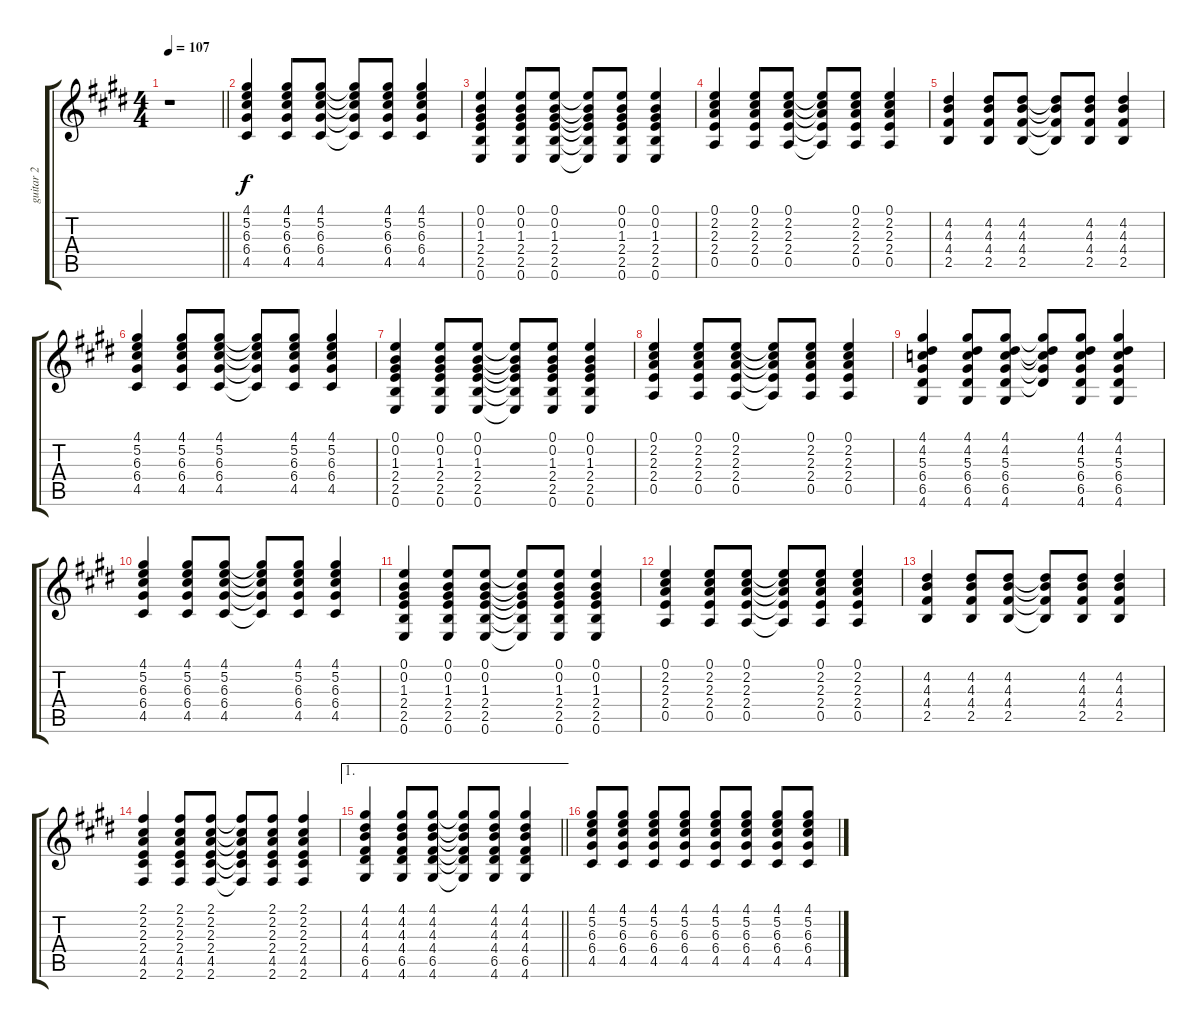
\track ("guitar 2" "guitar 2") {instrument acousticguitarsteel}
\staff {score tabs}
\tuning (E4 B3 G3 D3 A2 E2) {hide}
\ts (4 4)
\tempo 107
\clef g2
\barLineRight lightlight
\ks e
r.1{dy f} |
(4.1 5.2 6.3 6.4 4.5).4 (4.1 5.2 6.3 6.4 4.5).8 (4.1 5.2 6.3 6.4 4.5).8 (4.1{t} 5.2{t} 6.3{t} 6.4{t} 4.5{t}).8 (4.1 5.2 6.3 6.4 4.5).8 (4.1 5.2 6.3 6.4 4.5).4 |
(0.1 0.2 1.3 2.4 2.5 0.6).4 (0.1 0.2 1.3 2.4 2.5 0.6).8 (0.1 0.2 1.3 2.4 2.5 0.6).8 (0.1{t} 0.2{t} 1.3{t} 2.4{t} 2.5{t} 0.6{t}).8 (0.1 0.2 1.3 2.4 2.5 0.6).8 (0.1 0.2 1.3 2.4 2.5 0.6).4 |
(0.1 2.2 2.3 2.4 0.5).4 (0.1 2.2 2.3 2.4 0.5).8 (0.1 2.2 2.3 2.4 0.5).8 (0.1{t} 2.2{t} 2.3{t} 2.4{t} 0.5{t}).8 (0.1 2.2 2.3 2.4 0.5).8 (0.1 2.2 2.3 2.4 0.5).4 |
(4.2 4.3 4.4 2.5).4 (4.2 4.3 4.4 2.5).8 (4.2 4.3 4.4 2.5).8 (4.2{t} 4.3{t} 4.4{t} 2.5{t}).8 (4.2 4.3 4.4 2.5).8 (4.2 4.3 4.4 2.5).4 |
(4.1 5.2 6.3 6.4 4.5).4 (4.1 5.2 6.3 6.4 4.5).8 (4.1 5.2 6.3 6.4 4.5).8 (4.1{t} 5.2{t} 6.3{t} 6.4{t} 4.5{t}).8 (4.1 5.2 6.3 6.4 4.5).8 (4.1 5.2 6.3 6.4 4.5).4 |
(0.1 0.2 1.3 2.4 2.5 0.6).4 (0.1 0.2 1.3 2.4 2.5 0.6).8 (0.1 0.2 1.3 2.4 2.5 0.6).8 (0.1{t} 0.2{t} 1.3{t} 2.4{t} 2.5{t} 0.6{t}).8 (0.1 0.2 1.3 2.4 2.5 0.6).8 (0.1 0.2 1.3 2.4 2.5 0.6).4 |
(0.1 2.2 2.3 2.4 0.5).4 (0.1 2.2 2.3 2.4 0.5).8 (0.1 2.2 2.3 2.4 0.5).8 (0.1{t} 2.2{t} 2.3{t} 2.4{t} 0.5{t}).8 (0.1 2.2 2.3 2.4 0.5).8 (0.1 2.2 2.3 2.4 0.5).4 |
(4.1 4.2 5.3 6.4 6.5 4.6).4 (4.1 4.2 5.3 6.4 6.5 4.6).8 (4.1 4.2 5.3 6.4 6.5 4.6).8 (4.1{t} 4.2{t} 5.3{t} 6.4{t} 6.5{t}).8 (4.1 4.2 5.3 6.4 6.5 4.6).8 (4.1 4.2 5.3 6.4 6.5 4.6).4 |
(4.1 5.2 6.3 6.4 4.5).4 (4.1 5.2 6.3 6.4 4.5).8 (4.1 5.2 6.3 6.4 4.5).8 (4.1{t} 5.2{t} 6.3{t} 6.4{t} 4.5{t}).8 (4.1 5.2 6.3 6.4 4.5).8 (4.1 5.2 6.3 6.4 4.5).4 |
(0.1 0.2 1.3 2.4 2.5 0.6).4 (0.1 0.2 1.3 2.4 2.5 0.6).8 (0.1 0.2 1.3 2.4 2.5 0.6).8 (0.1{t} 0.2{t} 1.3{t} 2.4{t} 2.5{t} 0.6{t}).8 (0.1 0.2 1.3 2.4 2.5 0.6).8 (0.1 0.2 1.3 2.4 2.5 0.6).4 |
(0.1 2.2 2.3 2.4 0.5).4 (0.1 2.2 2.3 2.4 0.5).8 (0.1 2.2 2.3 2.4 0.5).8 (0.1{t} 2.2{t} 2.3{t} 2.4{t} 0.5{t}).8 (0.1 2.2 2.3 2.4 0.5).8 (0.1 2.2 2.3 2.4 0.5).4 |
(4.2 4.3 4.4 2.5).4 (4.2 4.3 4.4 2.5).8 (4.2 4.3 4.4 2.5).8 (4.2{t} 4.3{t} 4.4{t} 2.5{t}).8 (4.2 4.3 4.4 2.5).8 (4.2 4.3 4.4 2.5).4 |
(2.1 2.2 2.3 2.4 4.5 2.6).4 (2.1 2.2 2.3 2.4 4.5 2.6).8 (2.1 2.2 2.3 2.4 4.5 2.6).8 (2.1{t} 2.2{t} 2.3{t} 2.4{t} 4.5{t} 2.6{t}).8 (2.1 2.2 2.3 2.4 4.5 2.6).8 (2.1 2.2 2.3 2.4 4.5 2.6).4 |
\ae 1
\barLineRight lightlight
(4.1 4.2 4.3 4.4 6.5 4.6).4 (4.1 4.2 4.3 4.4 6.5 4.6).8 (4.1 4.2 4.3 4.4 6.5 4.6).8 (4.1{t} 4.2{t} 4.3{t} 4.4{t} 6.5{t} 4.6{t}).8 (4.1 4.2 4.3 4.4 6.5 4.6).8 (4.1 4.2 4.3 4.4 6.5 4.6).4 |
(4.1 5.2 6.3 6.4 4.5).8 (4.1 5.2 6.3 6.4 4.5).8 (4.1 5.2 6.3 6.4 4.5).8 (4.1 5.2 6.3 6.4 4.5).8 (4.1 5.2 6.3 6.4 4.5).8 (4.1 5.2 6.3 6.4 4.5).8 (4.1 5.2 6.3 6.4 4.5).8 (4.1 5.2 6.3 6.4 4.5).8
